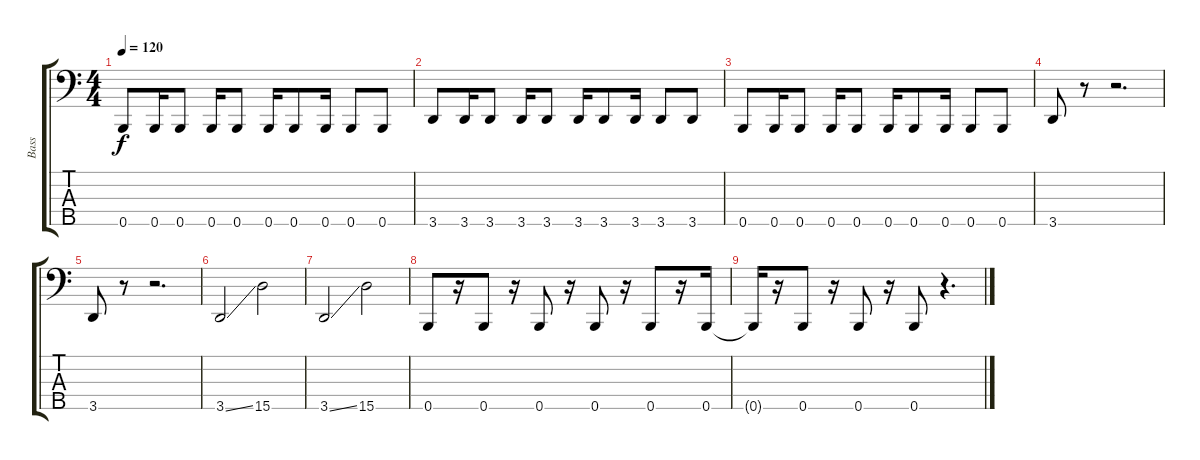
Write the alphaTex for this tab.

\track ("Bass" "Bass") {instrument electricbasspick}
\staff {score tabs}
\tuning (G2 D2 A1 E1 B0) {hide}
\ts (4 4)
\tempo 120
\clef f4
\ks c
0.5.8{dy f} 0.5.16 0.5.8 0.5.16 0.5.8 0.5.16 0.5.8 0.5.16 0.5.8 0.5.8 |
3.5.8 3.5.16 3.5.8 3.5.16 3.5.8 3.5.16 3.5.8 3.5.16 3.5.8 3.5.8 |
0.5.8 0.5.16 0.5.8 0.5.16 0.5.8 0.5.16 0.5.8 0.5.16 0.5.8 0.5.8 |
3.5.8 r.8 r.2{d} |
3.5.8 r.8 r.2{d} |
3.5{ss}.2 15.5.2 |
3.5{ss}.2 15.5.2 |
0.5.8 r.16 0.5.8 r.16 0.5.8 r.16 0.5.8 r.16 0.5.8 r.16 0.5.16 |
0.5{t}.16 r.16 0.5.8 r.16 0.5.8 r.16 0.5.8 r.4{d}
